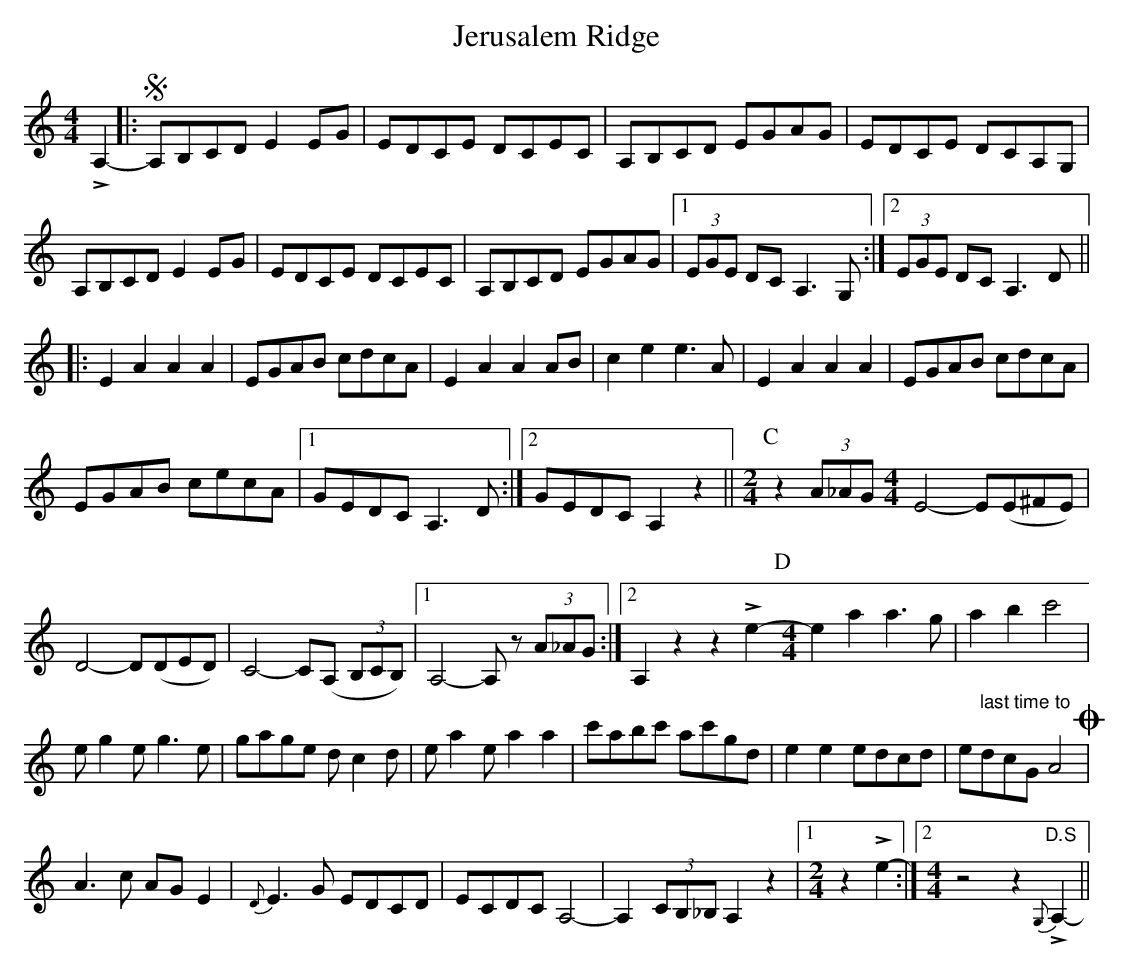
X:1
T: Jerusalem Ridge
M: 4/4
L: 1/8
K: Amin
LA,2-|:SA,B,CD E2 EG|EDCE DCEC|A,B,CD EGAG|EDCE DCA,G,|
A,B,CD E2 EG|EDCE DCEC|A,B,CD EGAG|1 (3EGE DC A,3G,:|2 (3EGE DC A,3D||
|:E2 A2 A2 A2|EGAB cdcA|E2 A2 A2 AB|c2 e2 e3 A|E2 A2 A2 A2|EGAB cdcA|
EGAB cecA|1 GEDC A,3D:|2 GEDC A,2 z2||[M:2/4][P:C]z2 (3A_AG[M:4/4] E4 -E(E^FE)|
D4 -D(DED)|C4 -C(A, (3B,CB,)|1 A,4 -A,z (3A_AG:|2 A,2 z2 z2 Le2-[P:D][M:4/4]e2 a2 a3g|a2 b2 c'4|
eg2 eg3 e|gage dc2 d|ea2 ea2 a2|c'abc' ac'gd|e2 e2 edcd|edcG A4 "@-70,36 last time to"O|
A3c AG E2|{D}E3G EDCD|ECDC A,4|-A,2 (3CB,_B, A,2 z2|1 [M:2/4] z2 Le2-:|2 [M:4/4] z4 z2 {G,} "D.S" LA,2-||
